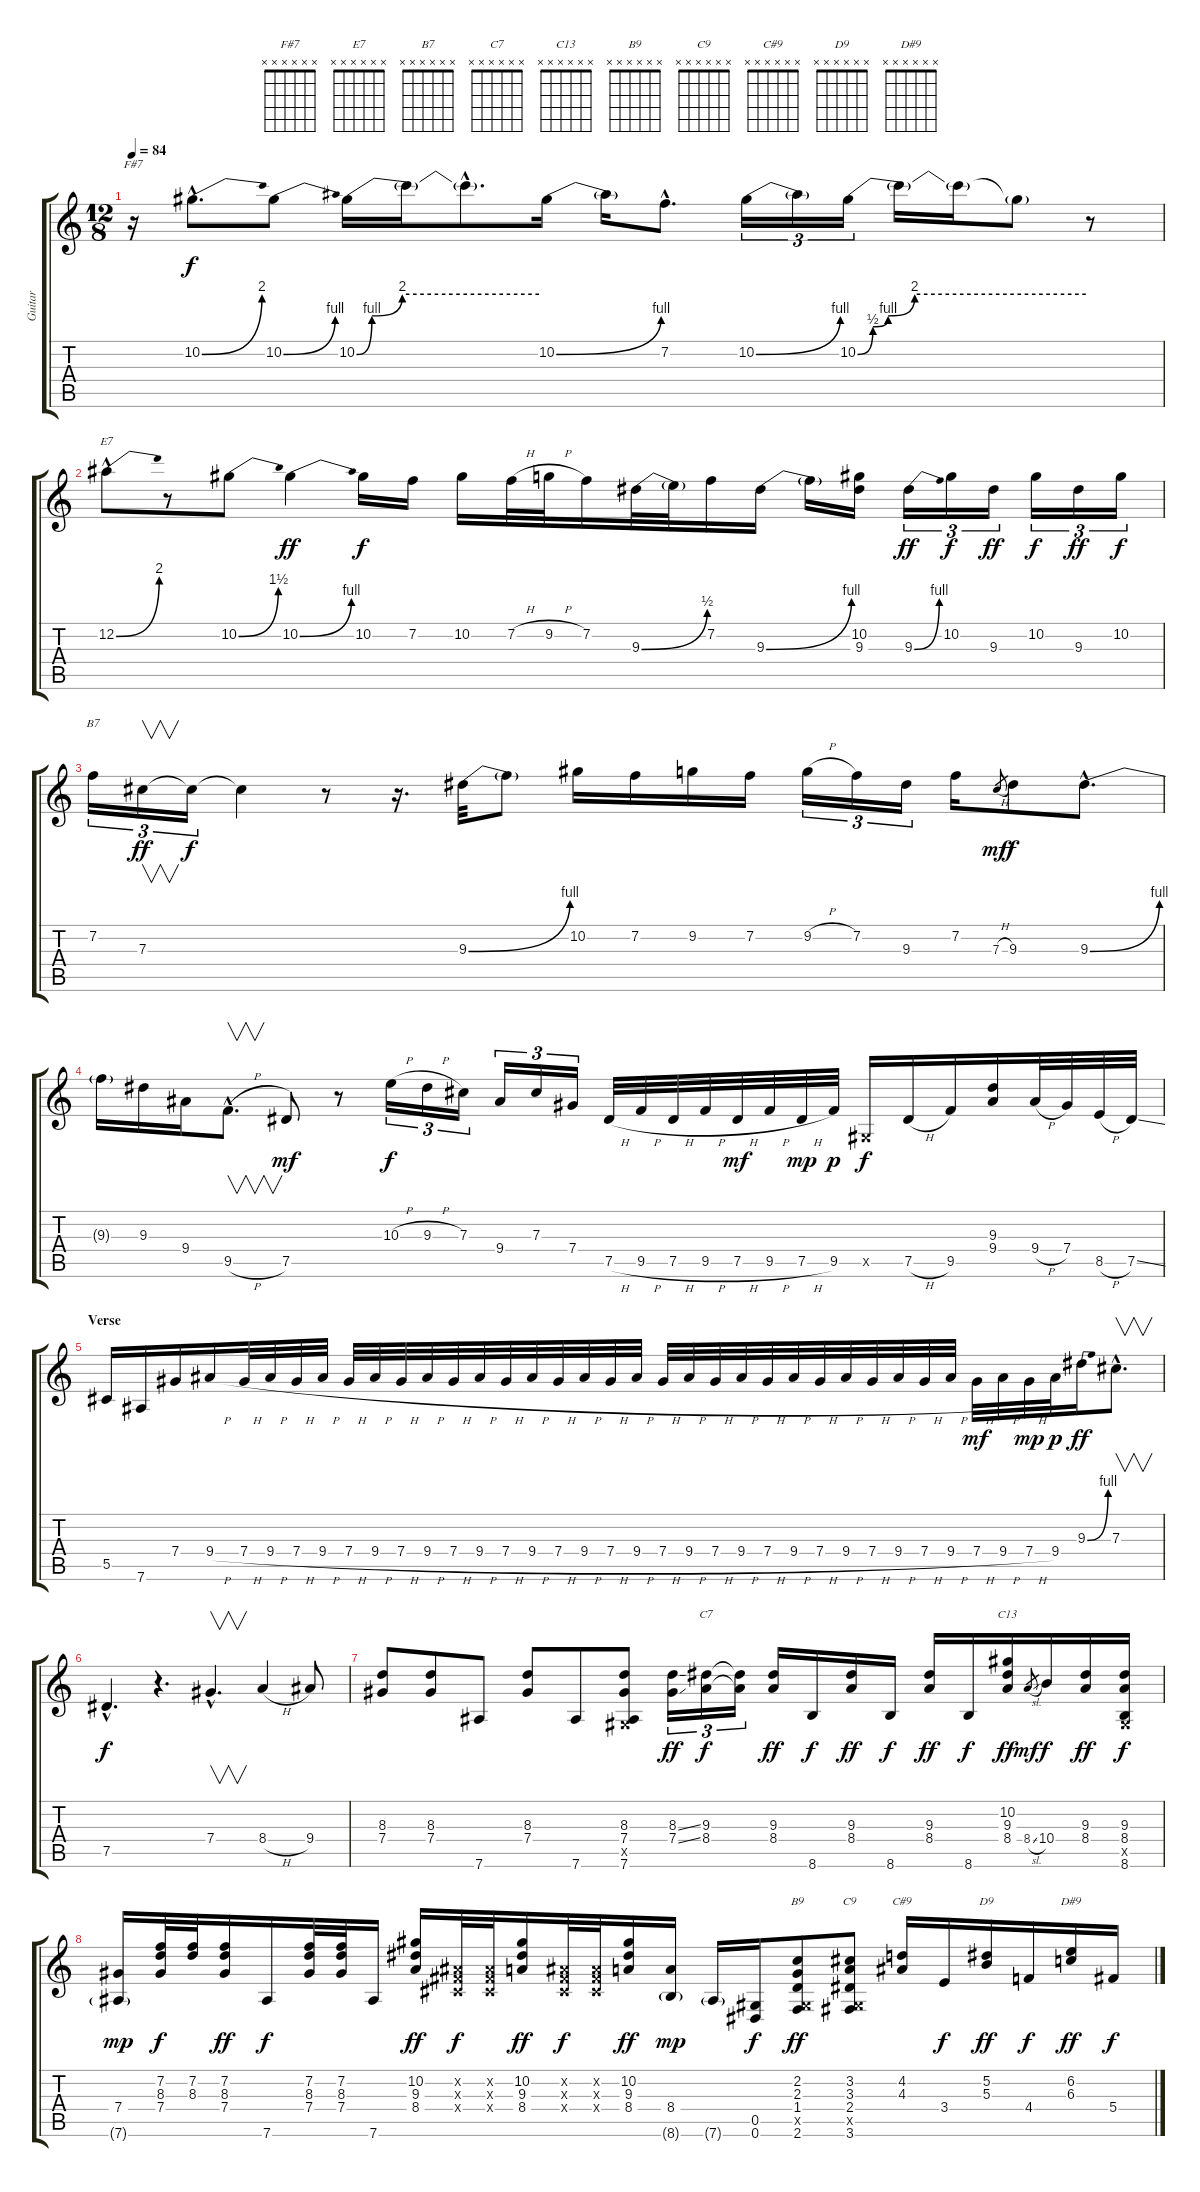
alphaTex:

\track ("Guitar" "Guitar") {instrument overdrivenguitar}
\staff {score tabs}
\tuning (Eb4 Bb3 Gb3 Db3 Ab2 Eb2) {hide}
\chord ("F#7" x x x x x x) {firstfret 0}
\chord ("E7" x x x x x x) {firstfret 0}
\chord ("B7" x x x x x x) {firstfret 0}
\chord ("C7" x x x x x x) {firstfret 0}
\chord ("C13" x x x x x x) {firstfret 0}
\chord ("B9" x x x x x x) {firstfret 0}
\chord ("C9" x x x x x x) {firstfret 0}
\chord ("C#9" x x x x x x) {firstfret 0}
\chord ("D9" x x x x x x) {firstfret 0}
\chord ("D#9" x x x x x x) {firstfret 0}
\ts (12 8)
\tempo 84
\clef g2
\ks c
r.16{ch "F#7" dy f} 10.2{be (bend 0 0 60 8) hac}.8{d} 10.2{be (bend 0 0 60 4)}.8 10.2{be (custom 0 0 5 4 15 8 60 8)}.16 10.2{t}.16 10.2{hac t}.8{d} 10.2{be (bend 0 0 60 4)}.16 10.2{t}.16 7.2{hac}.8{d} 10.2{be (bend 0 0 60 4)}.16{tu (3 2)} 10.2{t}.16{tu (3 2)} 10.2{be (custom 0 0 4 2 8 4 15 8 60 8)}.16{tu (3 2)} 10.2{t}.16 10.2{t}.16 10.2{t}.8 r.8 |
12.2{be (bend 0 0 60 8) hac}.8{ch "E7"} r.8 10.2{be (bend 0 0 60 6)}.8 10.2{be (bend 0 0 60 4)}.4{dy ff} 10.2.16{dy f} 7.2.16 10.2.16 7.2{h}.32 9.2{h}.32 7.2.16 9.3{be (bend 0 0 60 2)}.32 9.3{t}.32 7.2.16 9.3{be (bend 0 0 60 4)}.16 9.3{t}.16 (10.2 9.3).16 9.3{be (bend 0 0 60 4)}.16{tu (3 2) dy ff} 10.2.16{tu (3 2) dy f} 9.3.16{tu (3 2) dy ff} 10.2.16{tu (3 2) dy f} 9.3.16{tu (3 2) dy ff} 10.2.16{tu (3 2) dy f} |
7.2.16{tu (3 2) ch "B7"} 7.3.16{v tu (3 2) dy ff} 7.3{t}.16{tu (3 2) dy f} 7.3{t}.4 r.8 r.16{d} 9.3{be (bend 0 0 60 4)}.32 9.3{t}.8 10.2.16 7.2.16 9.2.16 7.2.16 9.2{h}.16{tu (3 2)} 7.2.16{tu (3 2)} 9.3.16{tu (3 2)} 7.2.16 7.3{h}.8{gr dy mf} 9.3.8{dy f} 9.3{be (bend 0 0 60 4) hac}.8{d} |
9.3{t}.16 9.3.16 9.4.16 9.5{h hac}.8{v d} 7.5.8{dy mf} r.8 10.3{h}.16{tu (3 2) dy f} 9.3{h}.16{tu (3 2)} 7.3.16{tu (3 2)} 9.4.16{tu (3 2)} 7.3.16{tu (3 2)} 7.4.16{tu (3 2)} 7.5{h}.32 9.5{h}.32 7.5{h}.32 9.5{h}.32 7.5{h}.32{dy mf} 9.5{h}.32 7.5{h}.32{dy mp} 9.5.32{dy p} 0.5{x}.16{dy f} 7.5{h}.16 9.5.16 (9.3 9.4).16 9.4{h}.32 7.4.32 8.5{h}.32 7.5{ss}.32 |
\section ("" "Verse")
5.5.16 7.6.16 7.4.16 9.4{h}.16 7.4{h}.32 9.4{h}.32 7.4{h}.32 9.4{h}.32 7.4{h}.32 9.4{h}.32 7.4{h}.32 9.4{h}.32 7.4{h}.32 9.4{h}.32 7.4{h}.32 9.4{h}.32 7.4{h}.32 9.4{h}.32 7.4{h}.32 9.4{h}.32 7.4{h}.32 9.4{h}.32 7.4{h}.32 9.4{h}.32 7.4{h}.32 9.4{h}.32 7.4{h}.32 9.4{h}.32 7.4{h}.32 9.4{h}.32 7.4{h}.32 9.4{h}.32 7.4{h}.32{dy mf} 9.4{h}.32 7.4{h}.32{dy mp} 9.4.32{dy p} 9.3{be (bend 0 0 60 4)}.16{dy ff} 7.3{hac}.8{v d} |
7.5{hac}.4{d dy f} r.4{d} 7.4{hac}.4{v d} 8.4{h}.4 9.4.8 |
(8.3 7.4).8 (8.3 7.4).8 7.6.8 (8.3 7.4).8 7.6.8 (8.3 7.4 0.5{x} 7.6).8 (8.3{ss} 7.4{ss}).16{tu (3 2) dy ff} (9.3 8.4).16{tu (3 2) ch "C7" dy f} (9.3{t} 8.4{t}).16{tu (3 2)} (9.3 8.4).16{dy ff} 8.6.16{dy f} (9.3 8.4).16{dy ff} 8.6.16{dy f} (9.3 8.4).16{dy ff} 8.6.16{dy f} (10.2 9.3 8.4).16{ch "C13" dy ff} 8.4{sl}.8{gr dy mf} 10.4.16{dy f} (9.3 8.4).16{dy ff} (9.3 8.4 0.5{x} 8.6).16{dy f} |
(7.4 7.6{g}).16{dy mp} (7.2 8.3 7.4).32{dy f} (7.2 8.3).32 (7.2 8.3 7.4).16{dy ff} 7.6.16{dy f} (7.2 8.3 7.4).32 (7.2 8.3 7.4).32 7.6.16 (10.2 9.3 8.4).16{dy ff} (0.2{x} 0.3{x} 0.4{x}).32{dy f} (0.2{x} 0.3{x} 0.4{x}).32 (10.2 9.3 8.4).16{dy ff} (0.2{x} 0.3{x} 0.4{x}).32{dy f} (0.2{x} 0.3{x} 0.4{x}).32 (10.2 9.3 8.4).16{dy ff} (8.4 8.6{g}).16{dy mp} 7.6{g}.16 (0.5 0.6).16{dy f} (2.2 2.3 1.4 0.5{x} 2.6).8{ch "B9" dy ff} (3.2 3.3 2.4 0.5{x} 3.6).8{ch "C9"} (4.2 4.3).16{ch "C#9"} 3.4.16{dy f} (5.2 5.3).16{ch "D9" dy ff} 4.4.16{dy f} (6.2 6.3).16{ch "D#9" dy ff} 5.4.16{dy f}
